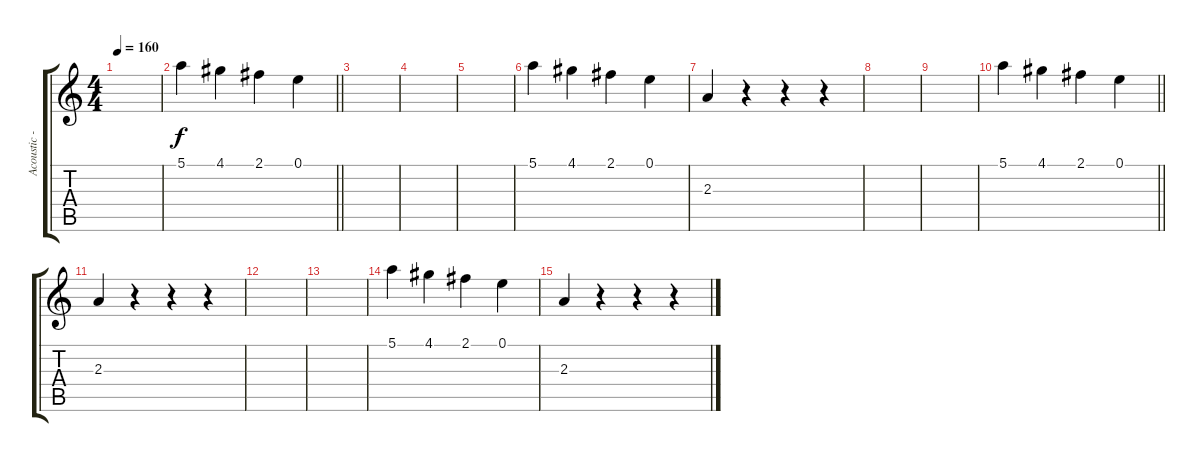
\track ("Acoustic - Bells" "Acoustic -") {instrument acousticguitarsteel}
\staff {score tabs}
\tuning (E4 B3 G3 D3 A2 E2) {hide}
\ts (4 4)
\tempo 160
\clef g2
\ks c
|
\barLineRight lightlight
5.1.4 4.1.4 2.1.4 0.1.4 |
|
|
|
5.1.4{volume 16 instrument tubularbells} 4.1.4 2.1.4 0.1.4 |
2.3.4 r.4 r.4 r.4 |
|
|
\barLineRight lightlight
5.1.4 4.1.4 2.1.4 0.1.4 |
2.3.4 r.4 r.4 r.4 |
|
|
5.1.4 4.1.4 2.1.4 0.1.4 |
2.3.4 r.4 r.4 r.4
